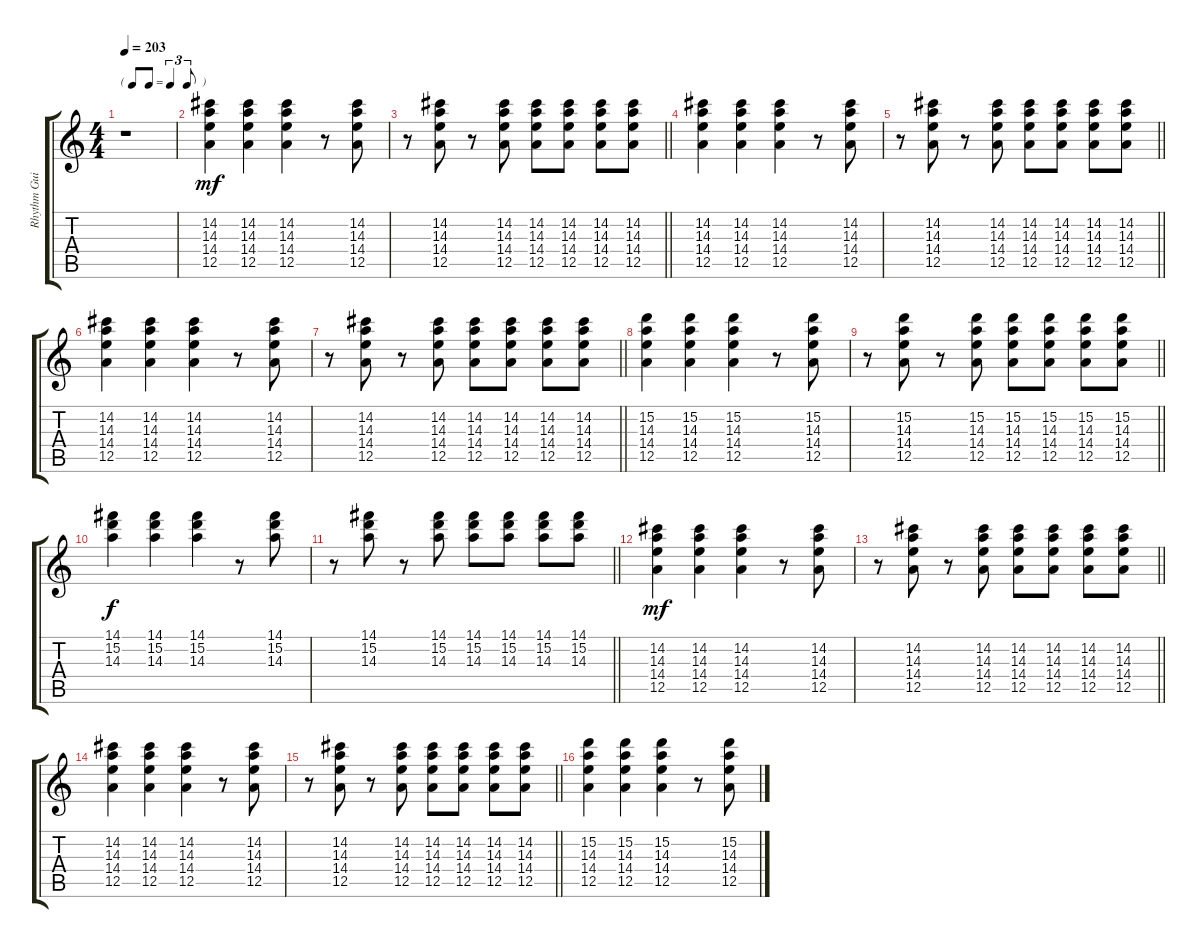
\track ("Rhythm Guitar" "Rhythm Gui") {instrument overdrivenguitar}
\staff {score tabs}
\tuning (E4 B3 G3 D3 A2 E2) {hide}
\ts (4 4)
\tf triplet8th
\tempo 203
\clef g2
\ks c
r.1{dy f} |
(14.2 14.3 14.4 12.5).4{dy mf} (14.2 14.3 14.4 12.5).4 (14.2 14.3 14.4 12.5).4 r.8 (14.2 14.3 14.4 12.5).8 |
\barLineRight lightlight
r.8 (14.2 14.3 14.4 12.5).8 r.8 (14.2 14.3 14.4 12.5).8 (14.2 14.3 14.4 12.5).8 (14.2 14.3 14.4 12.5).8 (14.2 14.3 14.4 12.5).8 (14.2 14.3 14.4 12.5).8 |
(14.2 14.3 14.4 12.5).4 (14.2 14.3 14.4 12.5).4 (14.2 14.3 14.4 12.5).4 r.8 (14.2 14.3 14.4 12.5).8 |
\barLineRight lightlight
r.8 (14.2 14.3 14.4 12.5).8 r.8 (14.2 14.3 14.4 12.5).8 (14.2 14.3 14.4 12.5).8 (14.2 14.3 14.4 12.5).8 (14.2 14.3 14.4 12.5).8 (14.2 14.3 14.4 12.5).8 |
(14.2 14.3 14.4 12.5).4 (14.2 14.3 14.4 12.5).4 (14.2 14.3 14.4 12.5).4 r.8 (14.2 14.3 14.4 12.5).8 |
\barLineRight lightlight
r.8 (14.2 14.3 14.4 12.5).8 r.8 (14.2 14.3 14.4 12.5).8 (14.2 14.3 14.4 12.5).8 (14.2 14.3 14.4 12.5).8 (14.2 14.3 14.4 12.5).8 (14.2 14.3 14.4 12.5).8 |
(15.2 14.3 14.4 12.5).4 (15.2 14.3 14.4 12.5).4 (15.2 14.3 14.4 12.5).4 r.8 (15.2 14.3 14.4 12.5).8 |
\barLineRight lightlight
r.8 (15.2 14.3 14.4 12.5).8 r.8 (15.2 14.3 14.4 12.5).8 (15.2 14.3 14.4 12.5).8 (15.2 14.3 14.4 12.5).8 (15.2 14.3 14.4 12.5).8 (15.2 14.3 14.4 12.5).8 |
(14.1 15.2 14.3).4{dy f} (14.1 15.2 14.3).4 (14.1 15.2 14.3).4 r.8 (14.1 15.2 14.3).8 |
\barLineRight lightlight
r.8 (14.1 15.2 14.3).8 r.8 (14.1 15.2 14.3).8 (14.1 15.2 14.3).8 (14.1 15.2 14.3).8 (14.1 15.2 14.3).8 (14.1 15.2 14.3).8 |
(14.2 14.3 14.4 12.5).4{dy mf} (14.2 14.3 14.4 12.5).4 (14.2 14.3 14.4 12.5).4 r.8 (14.2 14.3 14.4 12.5).8 |
\barLineRight lightlight
r.8 (14.2 14.3 14.4 12.5).8 r.8 (14.2 14.3 14.4 12.5).8 (14.2 14.3 14.4 12.5).8 (14.2 14.3 14.4 12.5).8 (14.2 14.3 14.4 12.5).8 (14.2 14.3 14.4 12.5).8 |
(14.2 14.3 14.4 12.5).4 (14.2 14.3 14.4 12.5).4 (14.2 14.3 14.4 12.5).4 r.8 (14.2 14.3 14.4 12.5).8 |
\barLineRight lightlight
r.8 (14.2 14.3 14.4 12.5).8 r.8 (14.2 14.3 14.4 12.5).8 (14.2 14.3 14.4 12.5).8 (14.2 14.3 14.4 12.5).8 (14.2 14.3 14.4 12.5).8 (14.2 14.3 14.4 12.5).8 |
(15.2 14.3 14.4 12.5).4 (15.2 14.3 14.4 12.5).4 (15.2 14.3 14.4 12.5).4 r.8 (15.2 14.3 14.4 12.5).8
